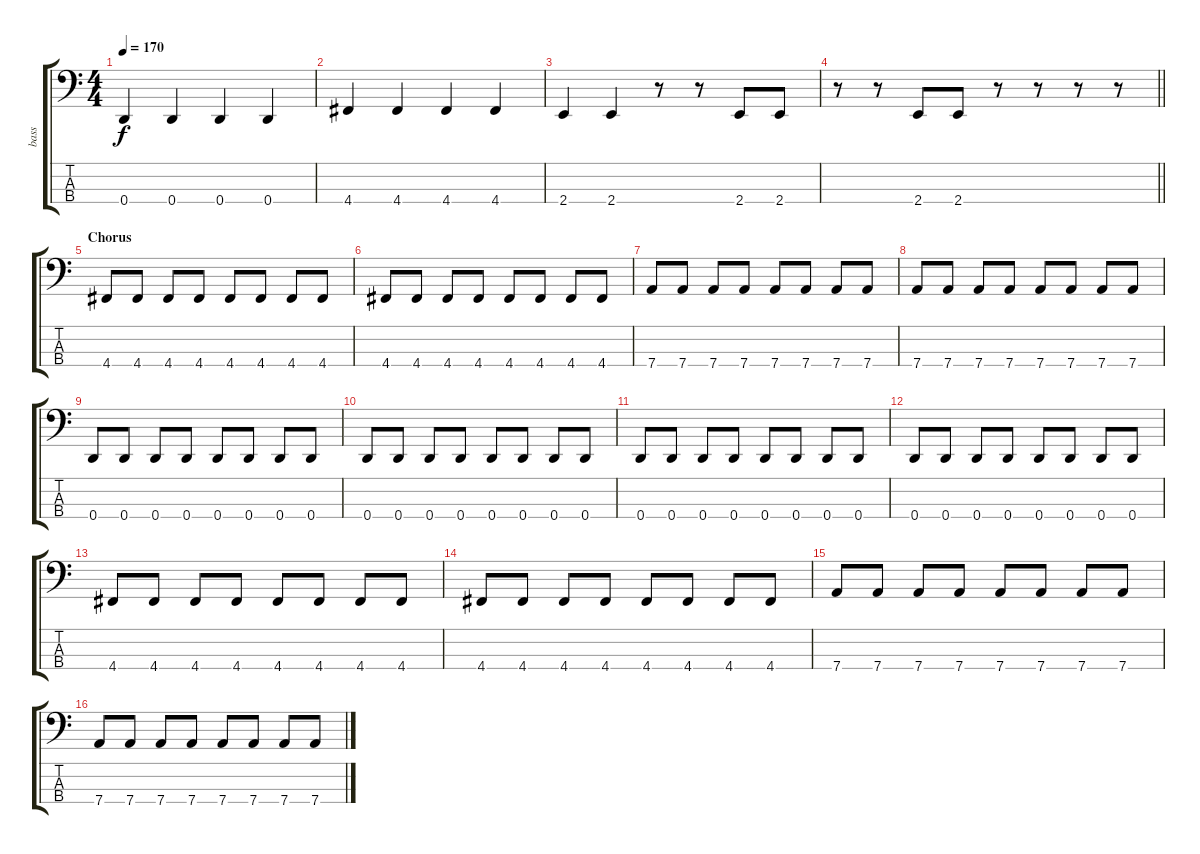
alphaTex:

\track ("bass" "bass") {instrument electricbassfinger}
\staff {score tabs}
\tuning (G2 D2 A1 D1) {hide}
\ts (4 4)
\tempo 170
\clef f4
\ks c
0.4.4{dy f} 0.4.4 0.4.4 0.4.4 |
4.4.4 4.4.4 4.4.4 4.4.4 |
2.4.4 2.4.4 r.8 r.8 2.4.8 2.4.8 |
\barLineRight lightlight
r.8 r.8 2.4.8 2.4.8 r.8 r.8 r.8 r.8 |
\section ("" "Chorus")
4.4.8 4.4.8 4.4.8 4.4.8 4.4.8 4.4.8 4.4.8 4.4.8 |
4.4.8 4.4.8 4.4.8 4.4.8 4.4.8 4.4.8 4.4.8 4.4.8 |
7.4.8 7.4.8 7.4.8 7.4.8 7.4.8 7.4.8 7.4.8 7.4.8 |
7.4.8 7.4.8 7.4.8 7.4.8 7.4.8 7.4.8 7.4.8 7.4.8 |
0.4.8 0.4.8 0.4.8 0.4.8 0.4.8 0.4.8 0.4.8 0.4.8 |
0.4.8 0.4.8 0.4.8 0.4.8 0.4.8 0.4.8 0.4.8 0.4.8 |
0.4.8 0.4.8 0.4.8 0.4.8 0.4.8 0.4.8 0.4.8 0.4.8 |
0.4.8 0.4.8 0.4.8 0.4.8 0.4.8 0.4.8 0.4.8 0.4.8 |
4.4.8 4.4.8 4.4.8 4.4.8 4.4.8 4.4.8 4.4.8 4.4.8 |
4.4.8 4.4.8 4.4.8 4.4.8 4.4.8 4.4.8 4.4.8 4.4.8 |
7.4.8 7.4.8 7.4.8 7.4.8 7.4.8 7.4.8 7.4.8 7.4.8 |
7.4.8 7.4.8 7.4.8 7.4.8 7.4.8 7.4.8 7.4.8 7.4.8
